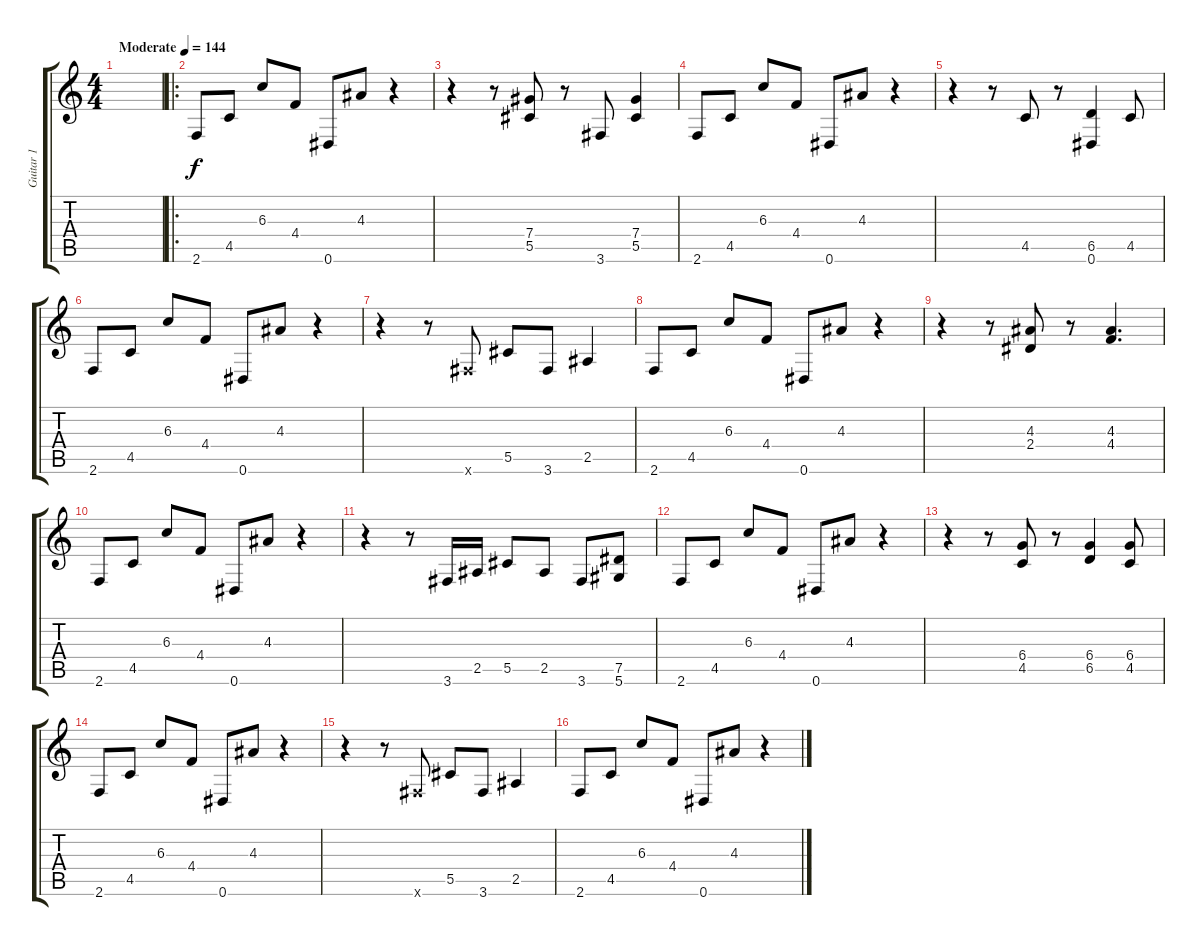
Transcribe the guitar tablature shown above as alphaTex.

\track ("Guitar 1" "Guitar 1") {instrument distortionguitar}
\staff {score tabs}
\tuning (Eb4 Bb3 Gb3 Db3 Ab2 Eb2) {hide}
\ts (4 4)
\tempo (144 "Moderate")
\clef g2
\ks c
|
\ro
2.6.8 4.5.8 6.3.8 4.4.8 0.6.8 4.3.8 r.4 |
r.4 r.8 (7.4 5.5).8 r.8 3.6.8 (7.4 5.5).4 |
2.6.8 4.5.8 6.3.8 4.4.8 0.6.8 4.3.8 r.4 |
r.4 r.8 4.5.8 r.8 (6.5 0.6).4 4.5.8 |
2.6.8 4.5.8 6.3.8 4.4.8 0.6.8 4.3.8 r.4 |
r.4 r.8 3.6{x}.8 5.5.8 3.6.8 2.5.4 |
2.6.8 4.5.8 6.3.8 4.4.8 0.6.8 4.3.8 r.4 |
r.4 r.8 (4.3 2.4).8 r.8 (4.3 4.4).4{d} |
2.6.8 4.5.8 6.3.8 4.4.8 0.6.8 4.3.8 r.4 |
r.4 r.8 3.6.16 2.5.16 5.5.8 2.5.8 3.6.8 (7.5 5.6).8 |
2.6.8 4.5.8 6.3.8 4.4.8 0.6.8 4.3.8 r.4 |
r.4 r.8 (6.4 4.5).8 r.8 (6.4 6.5).4 (6.4 4.5).8 |
2.6.8 4.5.8 6.3.8 4.4.8 0.6.8 4.3.8 r.4 |
r.4 r.8 3.6{x}.8 5.5.8 3.6.8 2.5.4 |
2.6.8 4.5.8 6.3.8 4.4.8 0.6.8 4.3.8 r.4
